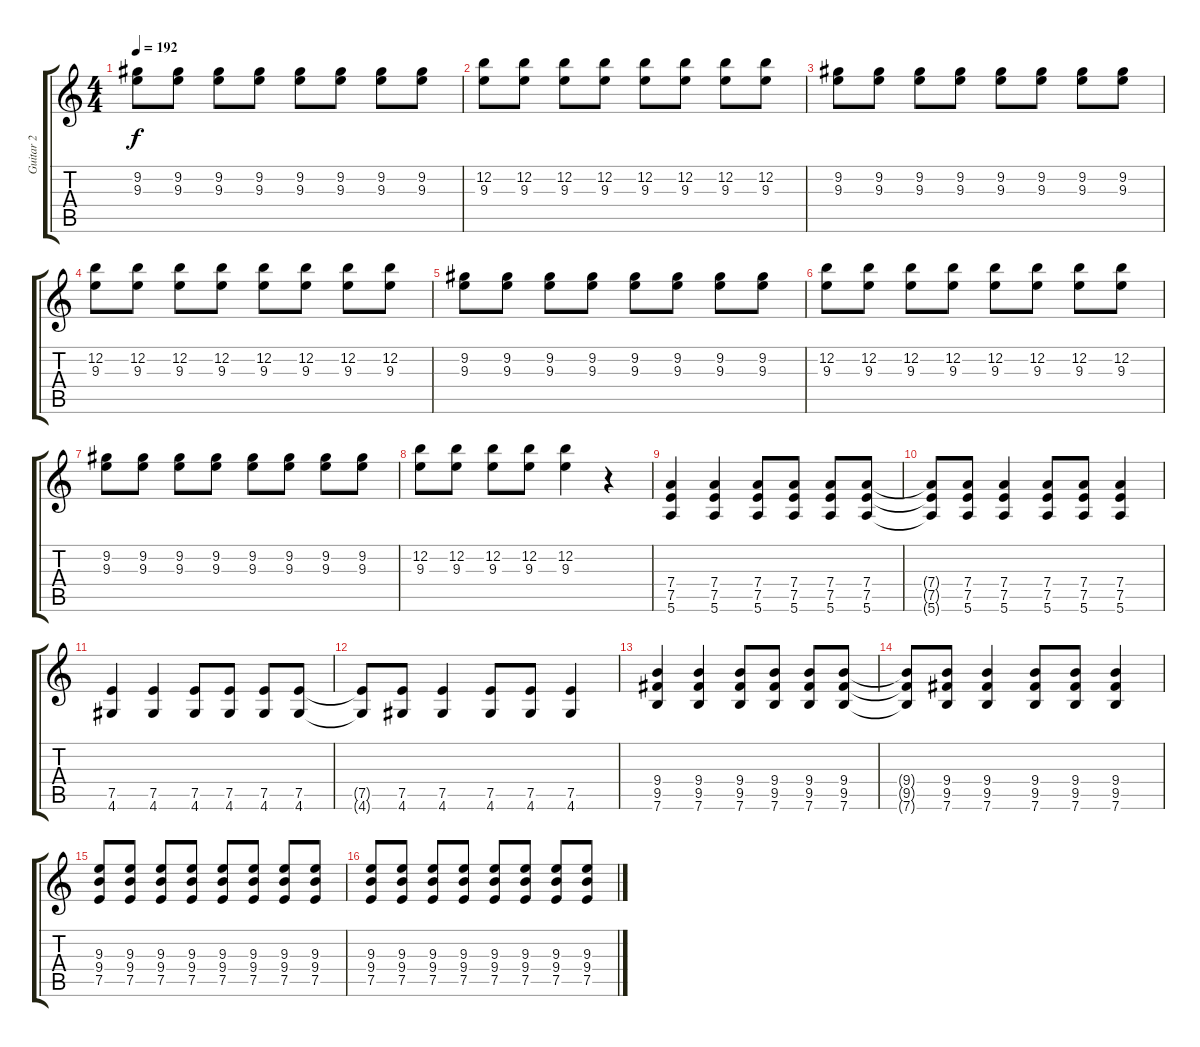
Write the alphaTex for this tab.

\track ("Guitar 2" "Guitar 2") {instrument distortionguitar}
\staff {score tabs}
\tuning (E4 B3 G3 D3 A2 E2) {hide}
\ts (4 4)
\tempo 192
\clef g2
\ks c
(9.2 9.3).8{dy f} (9.2 9.3).8 (9.2 9.3).8 (9.2 9.3).8 (9.2 9.3).8 (9.2 9.3).8 (9.2 9.3).8 (9.2 9.3).8 |
(12.2 9.3).8 (12.2 9.3).8 (12.2 9.3).8 (12.2 9.3).8 (12.2 9.3).8 (12.2 9.3).8 (12.2 9.3).8 (12.2 9.3).8 |
(9.2 9.3).8 (9.2 9.3).8 (9.2 9.3).8 (9.2 9.3).8 (9.2 9.3).8 (9.2 9.3).8 (9.2 9.3).8 (9.2 9.3).8 |
(12.2 9.3).8 (12.2 9.3).8 (12.2 9.3).8 (12.2 9.3).8 (12.2 9.3).8 (12.2 9.3).8 (12.2 9.3).8 (12.2 9.3).8 |
(9.2 9.3).8 (9.2 9.3).8 (9.2 9.3).8 (9.2 9.3).8 (9.2 9.3).8 (9.2 9.3).8 (9.2 9.3).8 (9.2 9.3).8 |
(12.2 9.3).8 (12.2 9.3).8 (12.2 9.3).8 (12.2 9.3).8 (12.2 9.3).8 (12.2 9.3).8 (12.2 9.3).8 (12.2 9.3).8 |
(9.2 9.3).8 (9.2 9.3).8 (9.2 9.3).8 (9.2 9.3).8 (9.2 9.3).8 (9.2 9.3).8 (9.2 9.3).8 (9.2 9.3).8 |
(12.2 9.3).8 (12.2 9.3).8 (12.2 9.3).8 (12.2 9.3).8 (12.2 9.3).4 r.4 |
(7.4 7.5 5.6).4{volume 16 instrument distortionguitar} (7.4 7.5 5.6).4 (7.4 7.5 5.6).8 (7.4 7.5 5.6).8 (7.4 7.5 5.6).8 (7.4 7.5 5.6).8 |
(7.4{t} 7.5{t} 5.6{t}).8 (7.4 7.5 5.6).8 (7.4 7.5 5.6).4 (7.4 7.5 5.6).8 (7.4 7.5 5.6).8 (7.4 7.5 5.6).4 |
(7.5 4.6).4 (7.5 4.6).4 (7.5 4.6).8 (7.5 4.6).8 (7.5 4.6).8 (7.5 4.6).8 |
(7.5{t} 4.6{t}).8 (7.5 4.6).8 (7.5 4.6).4 (7.5 4.6).8 (7.5 4.6).8 (7.5 4.6).4 |
(9.4 9.5 7.6).4 (9.4 9.5 7.6).4 (9.4 9.5 7.6).8 (9.4 9.5 7.6).8 (9.4 9.5 7.6).8 (9.4 9.5 7.6).8 |
(9.4{t} 9.5{t} 7.6{t}).8 (9.4 9.5 7.6).8 (9.4 9.5 7.6).4 (9.4 9.5 7.6).8 (9.4 9.5 7.6).8 (9.4 9.5 7.6).4 |
(9.3 9.4 7.5).8 (9.3 9.4 7.5).8 (9.3 9.4 7.5).8 (9.3 9.4 7.5).8 (9.3 9.4 7.5).8 (9.3 9.4 7.5).8 (9.3 9.4 7.5).8 (9.3 9.4 7.5).8 |
(9.3 9.4 7.5).8 (9.3 9.4 7.5).8 (9.3 9.4 7.5).8 (9.3 9.4 7.5).8 (9.3 9.4 7.5).8 (9.3 9.4 7.5).8 (9.3 9.4 7.5).8 (9.3 9.4 7.5).8
